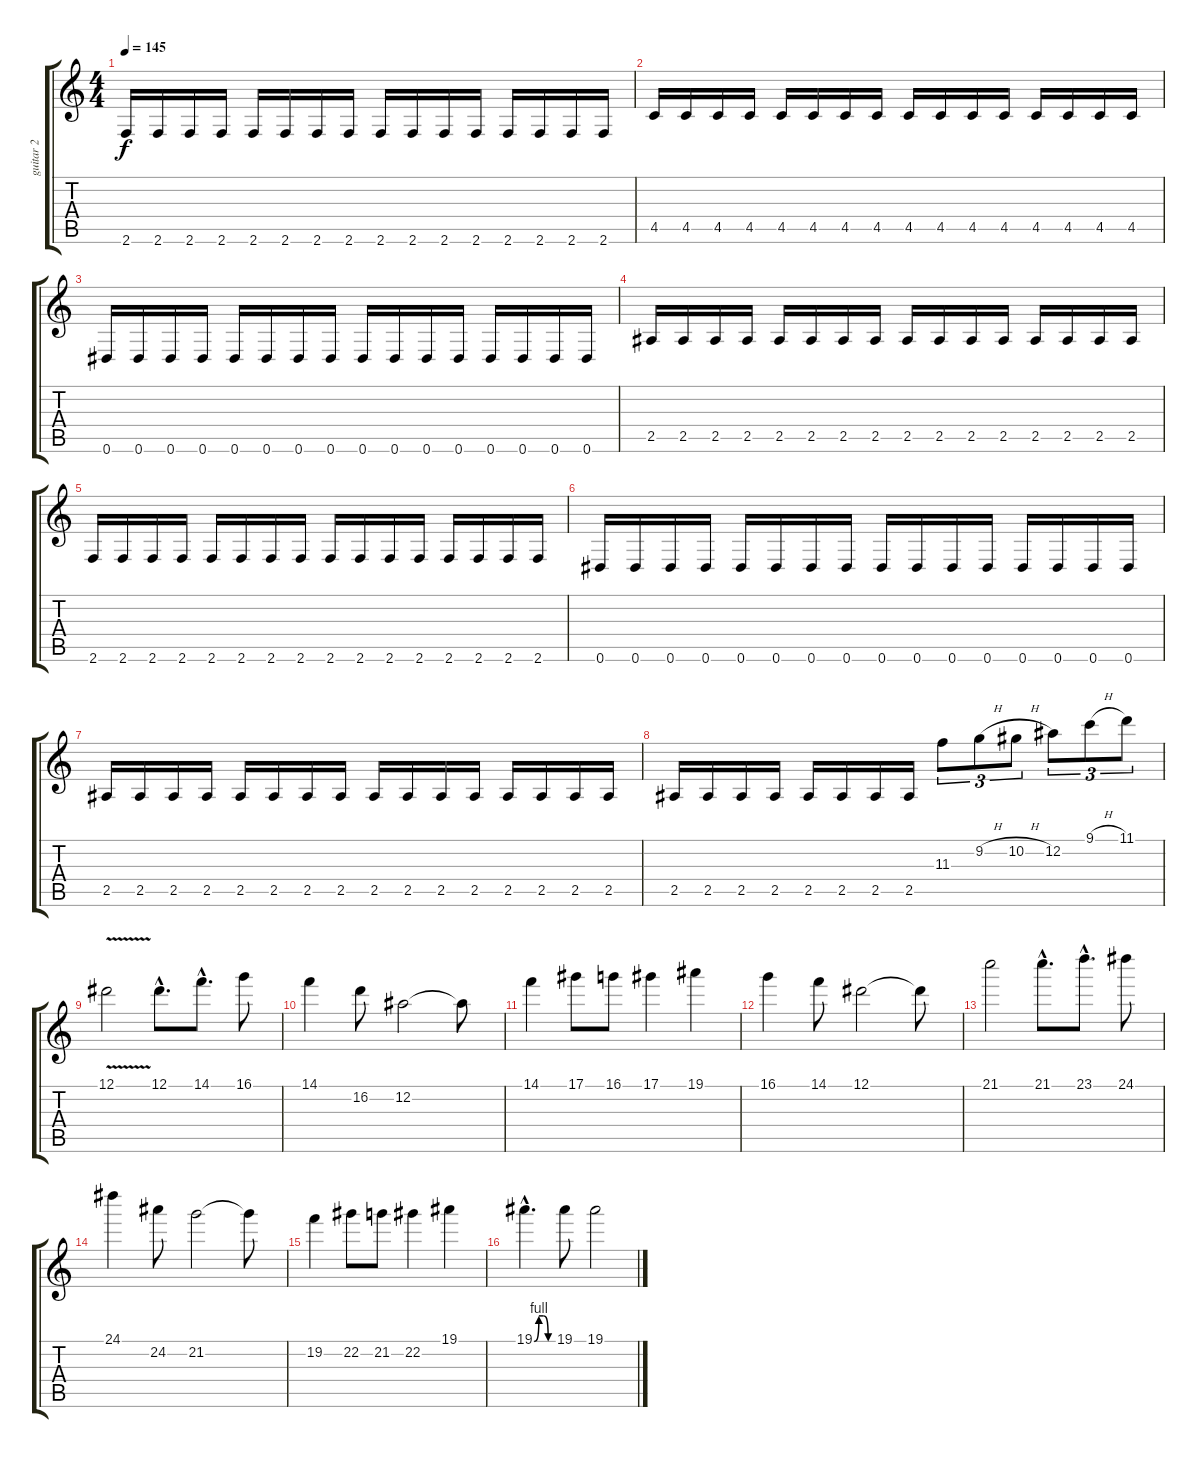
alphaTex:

\track ("guitar 2" "guitar 2") {instrument distortionguitar}
\staff {score tabs}
\tuning (Eb4 Bb3 Gb3 Db3 Ab2 Eb2) {hide}
\ts (4 4)
\tempo 145
\clef g2
\ks c
2.6.16{dy f} 2.6.16 2.6.16 2.6.16 2.6.16 2.6.16 2.6.16 2.6.16 2.6.16 2.6.16 2.6.16 2.6.16 2.6.16 2.6.16 2.6.16 2.6.16 |
4.5.16 4.5.16 4.5.16 4.5.16 4.5.16 4.5.16 4.5.16 4.5.16 4.5.16 4.5.16 4.5.16 4.5.16 4.5.16 4.5.16 4.5.16 4.5.16 |
0.6.16 0.6.16 0.6.16 0.6.16 0.6.16 0.6.16 0.6.16 0.6.16 0.6.16 0.6.16 0.6.16 0.6.16 0.6.16 0.6.16 0.6.16 0.6.16 |
2.5.16 2.5.16 2.5.16 2.5.16 2.5.16 2.5.16 2.5.16 2.5.16 2.5.16 2.5.16 2.5.16 2.5.16 2.5.16 2.5.16 2.5.16 2.5.16 |
2.6.16 2.6.16 2.6.16 2.6.16 2.6.16 2.6.16 2.6.16 2.6.16 2.6.16 2.6.16 2.6.16 2.6.16 2.6.16 2.6.16 2.6.16 2.6.16 |
0.6.16 0.6.16 0.6.16 0.6.16 0.6.16 0.6.16 0.6.16 0.6.16 0.6.16 0.6.16 0.6.16 0.6.16 0.6.16 0.6.16 0.6.16 0.6.16 |
2.5.16 2.5.16 2.5.16 2.5.16 2.5.16 2.5.16 2.5.16 2.5.16 2.5.16 2.5.16 2.5.16 2.5.16 2.5.16 2.5.16 2.5.16 2.5.16 |
2.5.16 2.5.16 2.5.16 2.5.16 2.5.16 2.5.16 2.5.16 2.5.16 11.3.8{tu (3 2) volume 16 instrument overdrivenguitar} 9.2{h}.8{tu (3 2)} 10.2{h}.8{tu (3 2)} 12.2.8{tu (3 2)} 9.1{h}.8{tu (3 2)} 11.1.8{tu (3 2)} |
12.1{v}.2 12.1{hac}.8{d} 14.1{hac}.8{d} 16.1.8 |
14.1.4 16.2.8 12.2.2 12.2{t}.8 |
14.1.4 17.1.8 16.1.8 17.1.4 19.1.4 |
16.1.4 14.1.8 12.1.2 12.1{t}.8 |
21.1.2 21.1{hac}.8{d} 23.1{hac}.8{d} 24.1.8 |
24.1.4 24.2.8 21.2.2 21.2{t}.8 |
19.2.4 22.2.8 21.2.8 22.2.4 19.1.4 |
19.1{be (custom 0 0 15 4 30 4 45 0 60 0) hac}.4{d} 19.1.8 19.1.2
